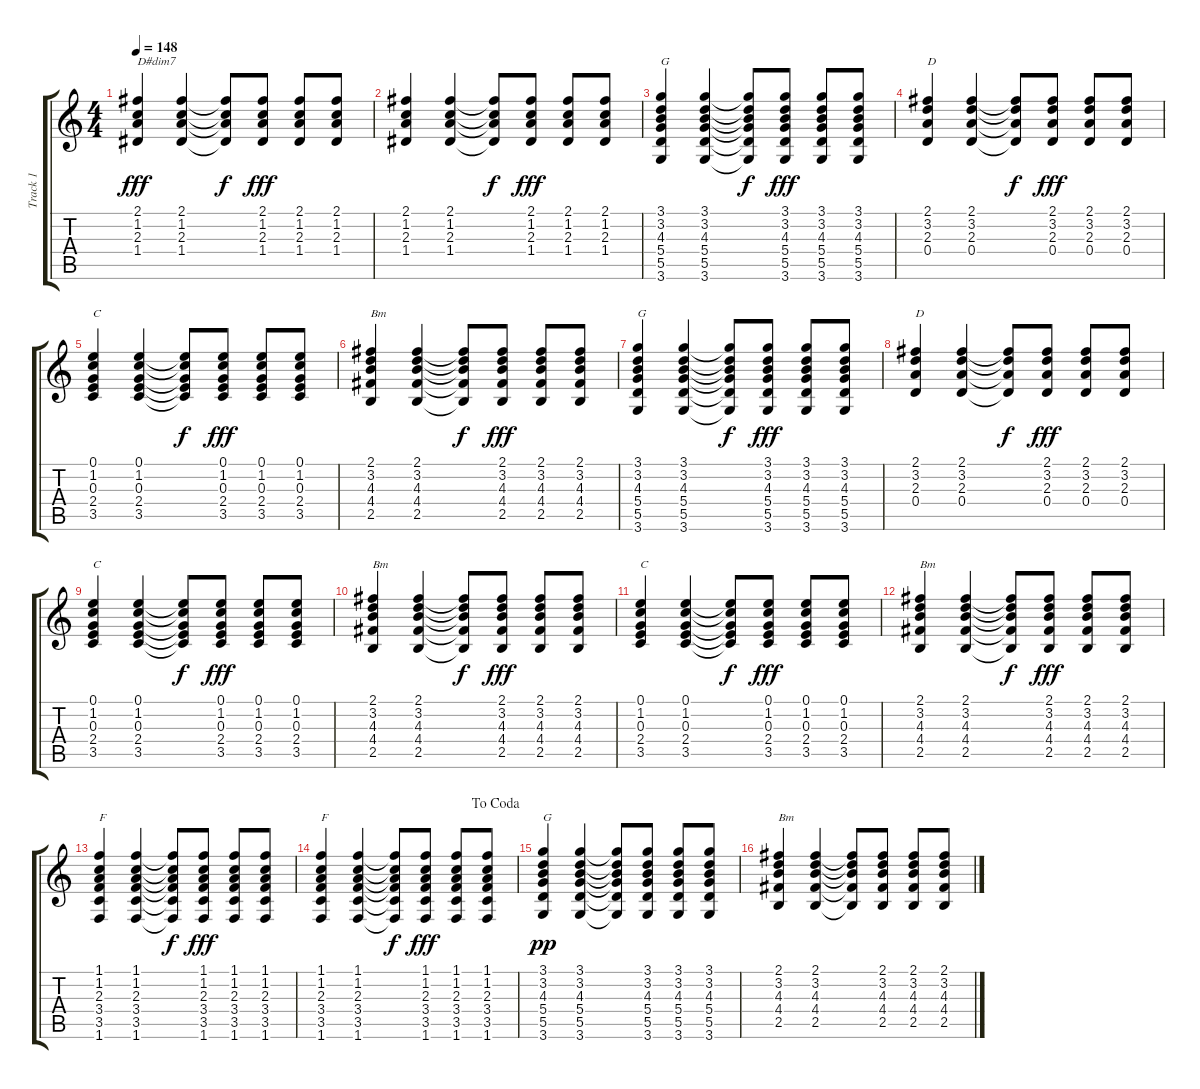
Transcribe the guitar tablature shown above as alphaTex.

\track ("Track 1" "Track 1") {instrument acousticguitarnylon}
\staff {score tabs}
\tuning (E4 B3 G3 D3 A2 E2) {hide}
\ts (4 4)
\tempo 148
\clef g2
\ks c
(2.1 1.2 2.3 1.4).4{txt "D#dim7" dy fff} (2.1 1.2 2.3 1.4).4 (2.1{t} 1.2{t} 2.3{t} 1.4{t}).8{dy f} (2.1 1.2 2.3 1.4).8{dy fff} (2.1 1.2 2.3 1.4).8 (2.1 1.2 2.3 1.4).8 |
(2.1 1.2 2.3 1.4).4 (2.1 1.2 2.3 1.4).4 (2.1{t} 1.2{t} 2.3{t} 1.4{t}).8{dy f} (2.1 1.2 2.3 1.4).8{dy fff} (2.1 1.2 2.3 1.4).8 (2.1 1.2 2.3 1.4).8 |
(3.1 3.2 4.3 5.4 5.5 3.6).4{txt "G"} (3.1 3.2 4.3 5.4 5.5 3.6).4 (3.1{t} 3.2{t} 4.3{t} 5.4{t} 5.5{t} 3.6{t}).8{dy f} (3.1 3.2 4.3 5.4 5.5 3.6).8{dy fff} (3.1 3.2 4.3 5.4 5.5 3.6).8 (3.1 3.2 4.3 5.4 5.5 3.6).8 |
(2.1 3.2 2.3 0.4).4{txt "D"} (2.1 3.2 2.3 0.4).4 (2.1{t} 3.2{t} 2.3{t} 0.4{t}).8{dy f} (2.1 3.2 2.3 0.4).8{dy fff} (2.1 3.2 2.3 0.4).8 (2.1 3.2 2.3 0.4).8 |
(0.1 1.2 0.3 2.4 3.5).4{txt "C"} (0.1 1.2 0.3 2.4 3.5).4 (0.1{t} 1.2{t} 0.3{t} 2.4{t} 3.5{t}).8{dy f} (0.1 1.2 0.3 2.4 3.5).8{dy fff} (0.1 1.2 0.3 2.4 3.5).8 (0.1 1.2 0.3 2.4 3.5).8 |
(2.1 3.2 4.3 4.4 2.5).4{txt "Bm"} (2.1 3.2 4.3 4.4 2.5).4 (2.1{t} 3.2{t} 4.3{t} 4.4{t} 2.5{t}).8{dy f} (2.1 3.2 4.3 4.4 2.5).8{dy fff} (2.1 3.2 4.3 4.4 2.5).8 (2.1 3.2 4.3 4.4 2.5).8 |
(3.1 3.2 4.3 5.4 5.5 3.6).4{txt "G"} (3.1 3.2 4.3 5.4 5.5 3.6).4 (3.1{t} 3.2{t} 4.3{t} 5.4{t} 5.5{t} 3.6{t}).8{dy f} (3.1 3.2 4.3 5.4 5.5 3.6).8{dy fff} (3.1 3.2 4.3 5.4 5.5 3.6).8 (3.1 3.2 4.3 5.4 5.5 3.6).8 |
(2.1 3.2 2.3 0.4).4{txt "D"} (2.1 3.2 2.3 0.4).4 (2.1{t} 3.2{t} 2.3{t} 0.4{t}).8{dy f} (2.1 3.2 2.3 0.4).8{dy fff} (2.1 3.2 2.3 0.4).8 (2.1 3.2 2.3 0.4).8 |
(0.1 1.2 0.3 2.4 3.5).4{txt "C"} (0.1 1.2 0.3 2.4 3.5).4 (0.1{t} 1.2{t} 0.3{t} 2.4{t} 3.5{t}).8{dy f} (0.1 1.2 0.3 2.4 3.5).8{dy fff} (0.1 1.2 0.3 2.4 3.5).8 (0.1 1.2 0.3 2.4 3.5).8 |
(2.1 3.2 4.3 4.4 2.5).4{txt "Bm"} (2.1 3.2 4.3 4.4 2.5).4 (2.1{t} 3.2{t} 4.3{t} 4.4{t} 2.5{t}).8{dy f} (2.1 3.2 4.3 4.4 2.5).8{dy fff} (2.1 3.2 4.3 4.4 2.5).8 (2.1 3.2 4.3 4.4 2.5).8 |
(0.1 1.2 0.3 2.4 3.5).4{txt "C"} (0.1 1.2 0.3 2.4 3.5).4 (0.1{t} 1.2{t} 0.3{t} 2.4{t} 3.5{t}).8{dy f} (0.1 1.2 0.3 2.4 3.5).8{dy fff} (0.1 1.2 0.3 2.4 3.5).8 (0.1 1.2 0.3 2.4 3.5).8 |
(2.1 3.2 4.3 4.4 2.5).4{txt "Bm"} (2.1 3.2 4.3 4.4 2.5).4 (2.1{t} 3.2{t} 4.3{t} 4.4{t} 2.5{t}).8{dy f} (2.1 3.2 4.3 4.4 2.5).8{dy fff} (2.1 3.2 4.3 4.4 2.5).8 (2.1 3.2 4.3 4.4 2.5).8 |
(1.1 1.2 2.3 3.4 3.5 1.6).4{txt "F"} (1.1 1.2 2.3 3.4 3.5 1.6).4 (1.1{t} 1.2{t} 2.3{t} 3.4{t} 3.5{t} 1.6{t}).8{dy f} (1.1 1.2 2.3 3.4 3.5 1.6).8{dy fff} (1.1 1.2 2.3 3.4 3.5 1.6).8 (1.1 1.2 2.3 3.4 3.5 1.6).8 |
\jump dacoda
(1.1 1.2 2.3 3.4 3.5 1.6).4{txt "F"} (1.1 1.2 2.3 3.4 3.5 1.6).4 (1.1{t} 1.2{t} 2.3{t} 3.4{t} 3.5{t} 1.6{t}).8{dy f} (1.1 1.2 2.3 3.4 3.5 1.6).8{dy fff} (1.1 1.2 2.3 3.4 3.5 1.6).8 (1.1 1.2 2.3 3.4 3.5 1.6).8 |
(3.1 3.2 4.3 5.4 5.5 3.6).4{txt "G" dy pp} (3.1 3.2 4.3 5.4 5.5 3.6).4 (3.1{t} 3.2{t} 4.3{t} 5.4{t} 5.5{t} 3.6{t}).8 (3.1 3.2 4.3 5.4 5.5 3.6).8 (3.1 3.2 4.3 5.4 5.5 3.6).8 (3.1 3.2 4.3 5.4 5.5 3.6).8 |
(2.1 3.2 4.3 4.4 2.5).4{txt "Bm"} (2.1 3.2 4.3 4.4 2.5).4 (2.1{t} 3.2{t} 4.3{t} 4.4{t} 2.5{t}).8 (2.1 3.2 4.3 4.4 2.5).8 (2.1 3.2 4.3 4.4 2.5).8 (2.1 3.2 4.3 4.4 2.5).8
